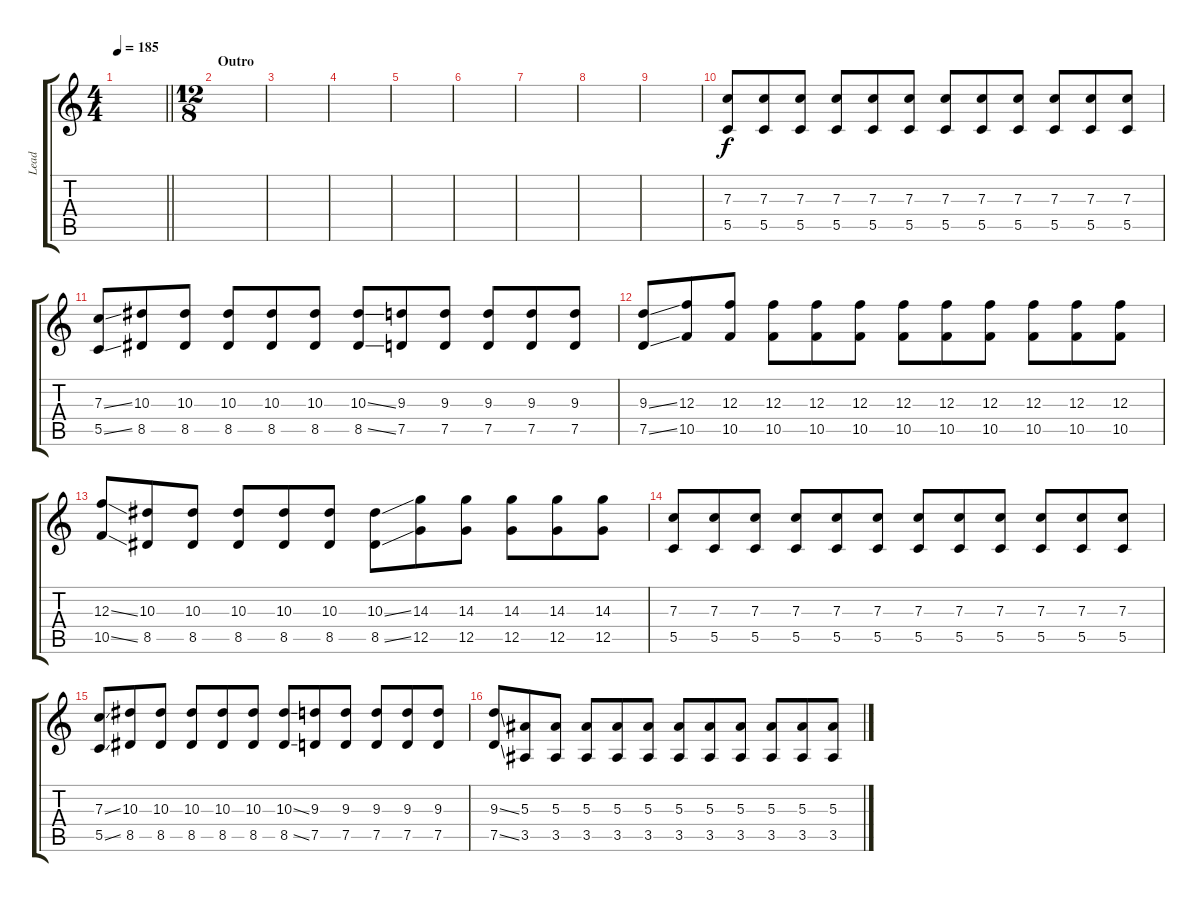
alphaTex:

\track ("Lead" "Lead") {instrument overdrivenguitar}
\staff {score tabs}
\tuning (D4 A3 F3 C3 G2 C2) {hide}
\ts (4 4)
\tempo 185
\clef g2
\barLineRight lightlight
\ks c
|
\ts (12 8)
\section ("" "Outro")
|
|
|
|
|
|
|
|
(7.3 5.5).8 (7.3 5.5).8 (7.3 5.5).8 (7.3 5.5).8 (7.3 5.5).8 (7.3 5.5).8 (7.3 5.5).8 (7.3 5.5).8 (7.3 5.5).8 (7.3 5.5).8 (7.3 5.5).8 (7.3 5.5).8 |
(7.3{ss} 5.5{ss}).8 (10.3 8.5).8 (10.3 8.5).8 (10.3 8.5).8 (10.3 8.5).8 (10.3 8.5).8 (10.3{ss} 8.5{ss}).8 (9.3 7.5).8 (9.3 7.5).8 (9.3 7.5).8 (9.3 7.5).8 (9.3 7.5).8 |
(9.3{ss} 7.5{ss}).8 (12.3 10.5).8 (12.3 10.5).8 (12.3 10.5).8 (12.3 10.5).8 (12.3 10.5).8 (12.3 10.5).8 (12.3 10.5).8 (12.3 10.5).8 (12.3 10.5).8 (12.3 10.5).8 (12.3 10.5).8 |
(12.3{ss} 10.5{ss}).8 (10.3 8.5).8 (10.3 8.5).8 (10.3 8.5).8 (10.3 8.5).8 (10.3 8.5).8 (10.3{ss} 8.5{ss}).8 (14.3 12.5).8 (14.3 12.5).8 (14.3 12.5).8 (14.3 12.5).8 (14.3 12.5).8 |
(7.3 5.5).8 (7.3 5.5).8 (7.3 5.5).8 (7.3 5.5).8 (7.3 5.5).8 (7.3 5.5).8 (7.3 5.5).8 (7.3 5.5).8 (7.3 5.5).8 (7.3 5.5).8 (7.3 5.5).8 (7.3 5.5).8 |
(7.3{ss} 5.5{ss}).8 (10.3 8.5).8 (10.3 8.5).8 (10.3 8.5).8 (10.3 8.5).8 (10.3 8.5).8 (10.3{ss} 8.5{ss}).8 (9.3 7.5).8 (9.3 7.5).8 (9.3 7.5).8 (9.3 7.5).8 (9.3 7.5).8 |
(9.3{ss} 7.5{ss}).8 (5.3 3.5).8 (5.3 3.5).8 (5.3 3.5).8 (5.3 3.5).8 (5.3 3.5).8 (5.3 3.5).8 (5.3 3.5).8 (5.3 3.5).8 (5.3 3.5).8 (5.3 3.5).8 (5.3 3.5).8
